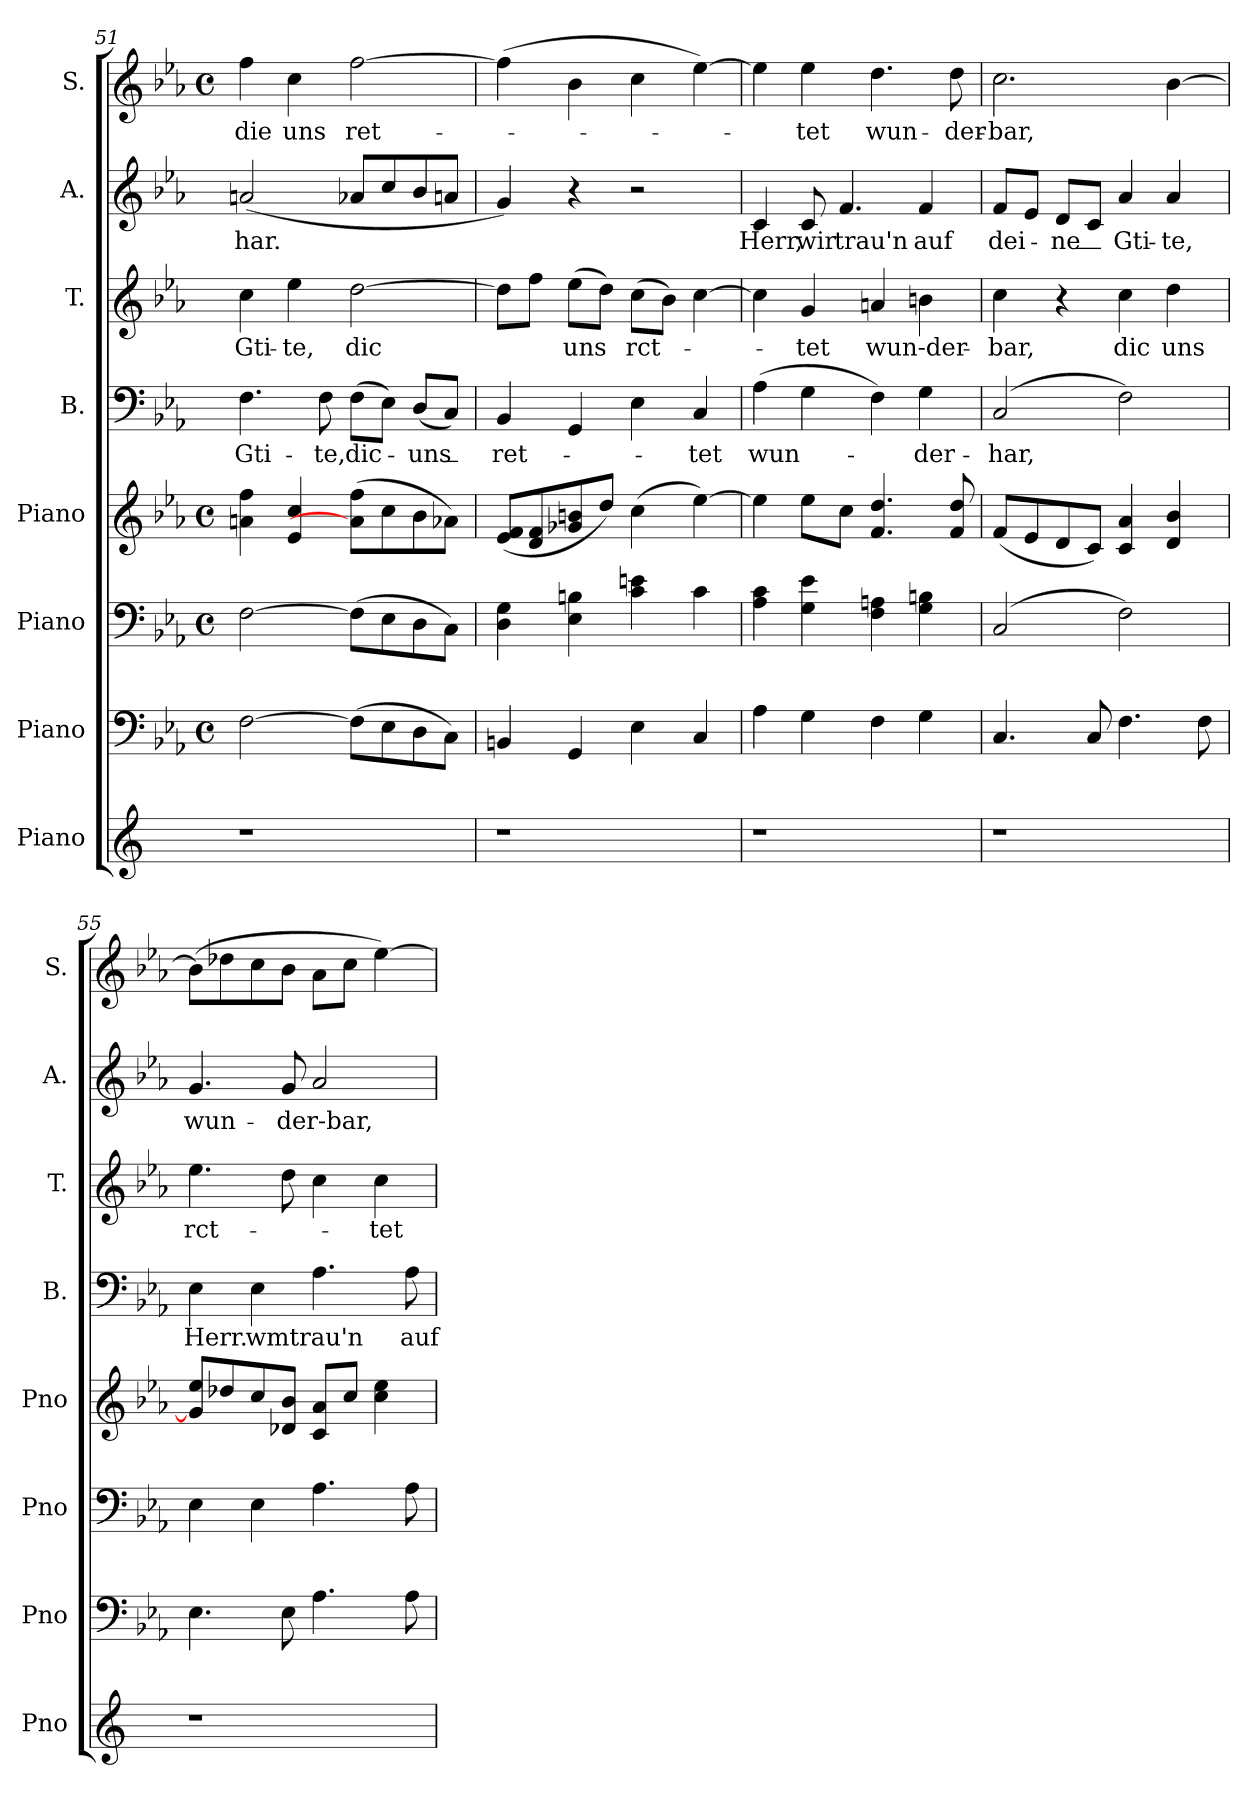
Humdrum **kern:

**kern	**kern	**kern	**kern	**kern	**text	**kern	**text	**kern	**text	**kern	**text
*part8	*part7	*part6	*part5	*part4	*part4	*part3	*part3	*part2	*part2	*part1	*part1
*staff8	*staff7	*staff6	*staff5	*staff4	*staff4	*staff3	*staff3	*staff2	*staff2	*staff1	*staff1
*I"Piano	*I"Piano	*I"Piano	*I"Piano	*I"B.	*	*I"T.	*	*I"A.	*	*I"S.	*
*I'Pno	*I'Pno	*I'Pno	*I'Pno	*I'B.	*	*I'T.	*	*I'A.	*	*I'S.	*
!!LO:PB:g=z
*clefG2	*clefF4	*clefF4	*clefG2	*clefF4	*	*clefG2	*	*clefG2	*	*clefG2	*
*k[]	*k[b-e-a-]	*k[b-e-a-]	*k[b-e-a-]	*k[b-e-a-]	*	*k[b-e-a-]	*	*k[b-e-a-]	*	*k[b-e-a-]	*
*	*M4/4	*M4/4	*M4/4	*	*	*	*	*	*	*M4/4	*
*	*met(c)	*met(c)	*met(c)	*	*	*	*	*	*	*met(c)	*
=51	=51	=51	=51	=51	=51	=51	=51	=51	=51	=51	=51
1r	[2F\	[2F\	4an\ 4ff\	4.F\	Gti-	4cc\	Gti-	(2an/	har.	4ff\	die
.	.	.	4e-/ 4cc/	.	.	4ee-\	te,	.	.	4cc\	uns
.	.	.	.	8F\	te,	.	.	.	.	.	.
.	(8F\L]	(8F\L]	(8a-\] 8ff\L	(8F\L	dic-	[2dd\	dic	8a-X/L	.	[2ff\	ret-
.	8E-\	8E-\	8cc\	8E-\J)	.	.	.	8cc/	.	.	.
.	8D\	8D\	8b-\	(8D/L	uns_	.	.	8b-/	.	.	.
.	8C\J)	8C\J)	8a-X\J)	8C/J)	.	.	.	8an/J	.	.	.
=52	=52	=52	=52	=52	=52	=52	=52	=52	=52	=52	=52
1r	4BBn/	4D\ 4G\	(8e-/ 8f/L	4BB-/	ret-	8dd\L]	.	4g/)	.	(4ff\]	.
.	.	.	8d/ 8f/	.	.	8ff\J	.	.	.	.	.
.	4GG/	4E-\ 4Bn\	8g-X/ 8bn/	4GG/	.	(8ee-\L	uns	4r	.	4b-\	.
.	.	.	8dd/J)	.	.	8dd\J)	.	.	.	.	.
.	4E-\	4c\ 4en\	(4cc\	4E-\	.	(8cc\L	rct-	2r	.	4cc\	.
.	.	.	.	.	.	8b-\J)	.	.	.	.	.
.	4C/	4c\	[4ee-\)	4C/	tet	[4cc\	.	.	.	[4ee-\)	.
=53	=53	=53	=53	=53	=53	=53	=53	=53	=53	=53	=53
1r	4A-\	4A-\ 4c\	4ee-\]	(4A-\	wun-	4cc\]	.	4c/	Herr,	4ee-\]	.
.	4G\	4G\ 4e-\	8ee-\L	4G\	.	4g/	tet	8c/	wir	4ee-\	tet
.	.	.	8cc\J	.	.	.	.	4.f/	trau'n	.	.
.	4F\	4F\ 4An\	4.f/ 4.dd/	4F\)	.	4an/	wun-der-	.	.	4.dd\	wun-
.	4G\	4G\ 4Bn\	.	4G\	der-	4bn\	.	4f/	auf	.	.
.	.	.	8f/ 8dd/	.	.	.	.	.	.	8dd\	der-
!!LO:PB:g=z
=54	=54	=54	=54	=54	=54	=54	=54	=54	=54	=54	=54
1r	4.C/	(2C/	(8f/L	(2C/	har,	4cc\	bar,	8f/L	dei-	2.cc\	bar,
.	.	.	8e-/	.	.	.	.	8e-/J	.	.	.
.	.	.	8d/	.	.	4r	.	8d/L	ne_	.	.
.	8C/	.	8c/J)	.	.	.	.	8c/J	.	.	.
.	4.F\	2F\)	4c/ 4a-/	2F\)	.	4cc\	dic	4a-/	Gti-	.	.
.	.	.	4d/ 4b-/	.	.	4dd\	uns	4a-/	te,	[4b-\	.
.	8F\	.	.	.	.	.	.	.	.	.	.
=55	=55	=55	=55	=55	=55	=55	=55	=55	=55	=55	=55
1r	4.E-\	4E-\	8g/] 8ee-/L	4E-\	Herr.	4.ee-\	rct-	4.g/	wun-	(8b-\L]	.
.	.	.	8dd-X/	.	.	.	.	.	.	8dd-X\	.
.	.	4E-\	8cc/	4E-\	wmtrau'n	.	.	.	.	8cc\	.
.	8E-\	.	8d-X/ 8b-/J	.	.	8dd\	.	8g/	der-bar,-	8b-\J	.
.	4.A-\	4.A-\	8c/ 8a-/L	4.A-\	.	4cc\	.	2a-/	.	8a-\L	.
.	.	.	8cc/J	.	.	.	.	.	.	8cc\J	.
.	.	.	4cc\ 4ee-\	.	.	4cc\	tet	.	.	[4ee-\)	.
.	8A-\	8A-\	.	8A-\	auf	.	.	.	.	.	.
=	=	=	=	=	=	=	=	=	=	=	=
*-	*-	*-	*-	*-	*-	*-	*-	*-	*-	*-	*-
